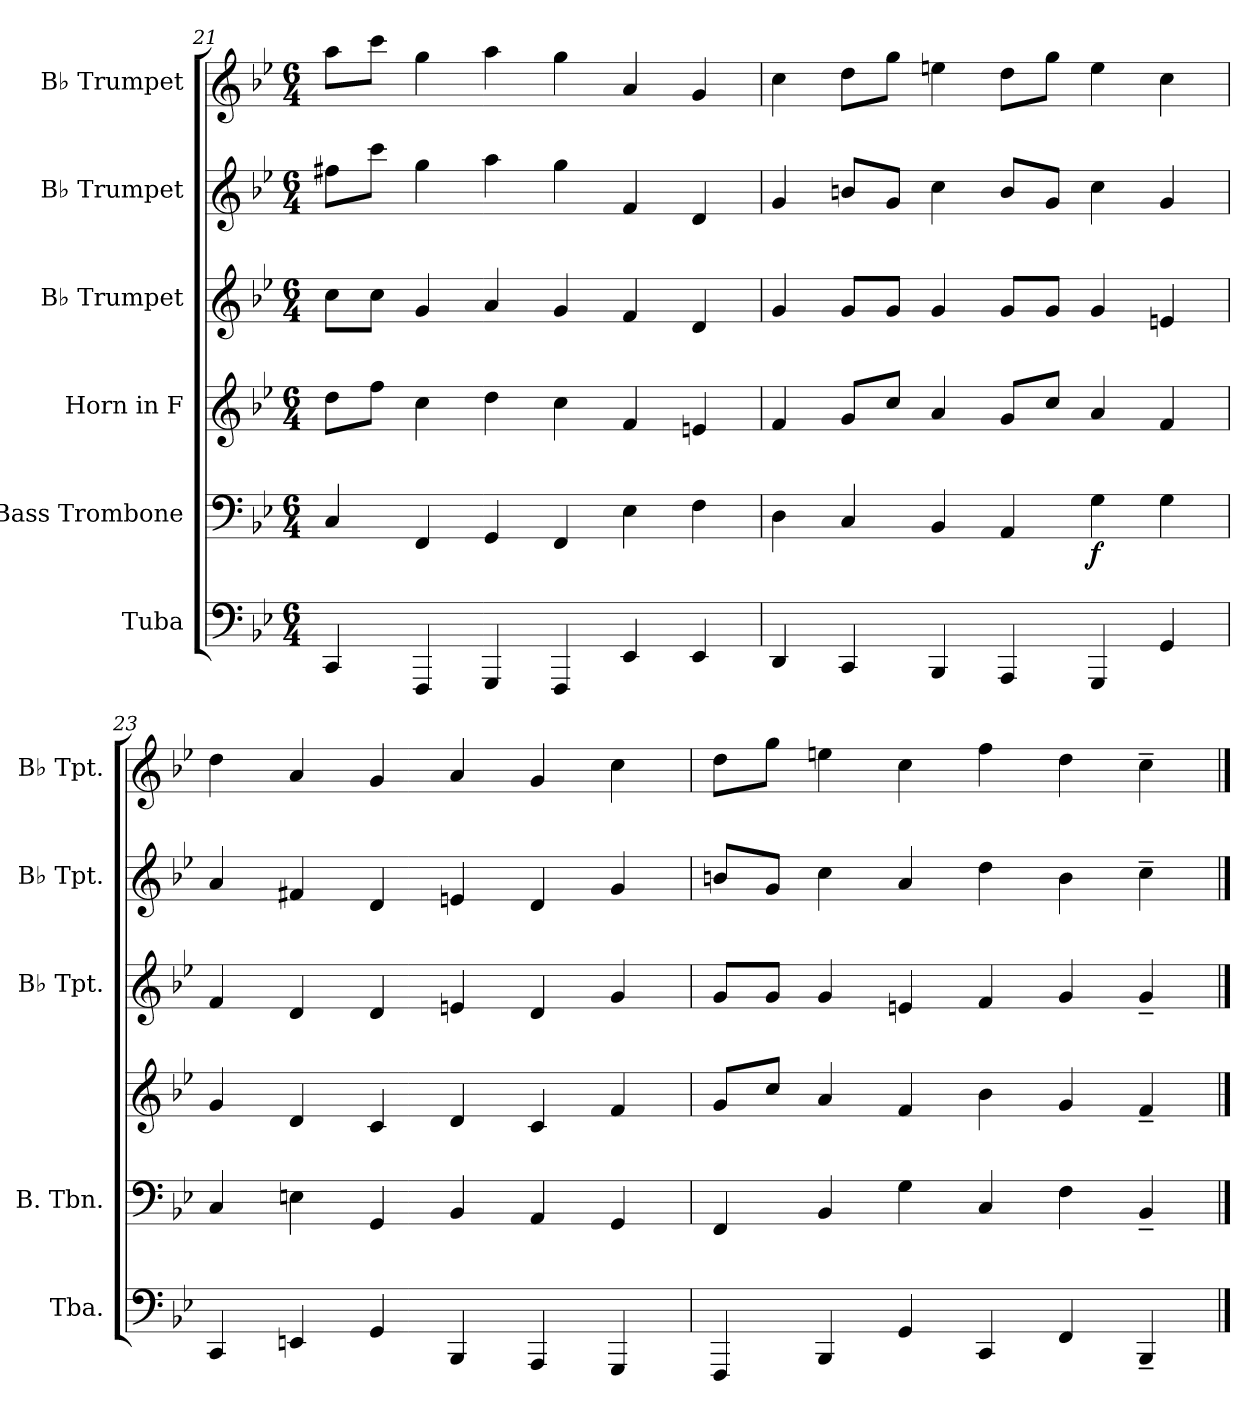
**kern	**kern	**dynam	**kern	**kern	**kern	**kern
*part6	*part5	*part5	*part4	*part3	*part2	*part1
*staff6	*staff5	*staff5	*staff4	*staff3	*staff2	*staff1
*I"Tuba	*I"Bass Trombone	*	*I"Horn in F	*I"B♭ Trumpet	*I"B♭ Trumpet	*I"B♭ Trumpet
*I'Tba.	*I'B. Tbn.	*	*	*I'B♭ Tpt.	*I'B♭ Tpt.	*I'B♭ Tpt.
*clefF4	*clefF4	*	*clefG2	*clefG2	*clefG2	*clefG2
*	*	*	*ITrd4c7	*ITrd1c2	*ITrd1c2	*ITrd1c2
*k[b-e-]	*k[b-e-]	*	*k[b-e-a-]	*k[b-e-a-d-]	*k[b-e-a-d-]	*k[b-e-a-d-]
*M6/4	*M6/4	*	*M6/4	*M6/4	*M6/4	*M6/4
=21	=21	=21	=21	=21	=21	=21
4CC/	4C/	.	8g\L	8b-\L	8een\L	8gg\L
.	.	.	8b-\J	8b-\J	8bb-\J	8bb-\J
4FFF/	4FF/	.	4f\	4f/	4ff\	4ff\
4GGG/	4GG/	.	4g\	4g/	4gg\	4gg\
4FFF/	4FF/	.	4f\	4f/	4ff\	4ff\
4EE-/	4E-\	.	4B-/	4e-/	4e-/	4g/
4EE-/	4F\	.	4An/	4c/	4c/	4f/
!!LO:PB:g=z
=22	=22	=22	=22	=22	=22	=22
4DD/	4D\	.	4B-/	4f/	4f/	4b-\
4CC/	4C/	.	8c/L	8f/L	8an/L	8cc\L
.	.	.	8f/J	8f/J	8f/J	8ff\J
4BBB-/	4BB-/	.	4d/	4f/	4b-\	4ddn\
4AAA/	4AA/	.	8c/L	8f/L	8a/L	8cc\L
.	.	.	8f/J	8f/J	8f/J	8ff\J
!	!	!LO:DY:b	!	!	!	!
4GGG/	4G\	f	4d/	4f/	4b-\	4dd\
4GG/	4G\	.	4B-/	4dn/	4f/	4b-\
=23	=23	=23	=23	=23	=23	=23
4CC/	4C/	.	4c/	4e-/	4g/	4cc\
4EEn/	4En\	.	4G/	4c/	4en/	4g/
4GG/	4GG/	.	4F/	4c/	4c/	4f/
4BBB-/	4BB-/	.	4G/	4dn/	4dn/	4g/
4AAA/	4AA/	.	4F/	4c/	4c/	4f/
4GGG/	4GG/	.	4B-/	4f/	4f/	4b-\
=24	=24	=24	=24	=24	=24	=24
4FFF/	4FF/	.	8c/L	8f/L	8an/L	8cc\L
.	.	.	8f/J	8f/J	8f/J	8ff\J
4BBB-/	4BB-/	.	4d/	4f/	4b-\	4ddn\
4GG/	4G\	.	4B-/	4dn/	4g/	4b-\
4CC/	4C/	.	4e-\	4e-/	4cc\	4ee-\
4FF/	4F\	.	4c/	4f/	4a\	4cc\
4BBB-~/	4BB-~/	.	4B-~/	4f~/	4b-~\	4b-~\
==	==	==	==	==	==	==
*-	*-	*-	*-	*-	*-	*-
